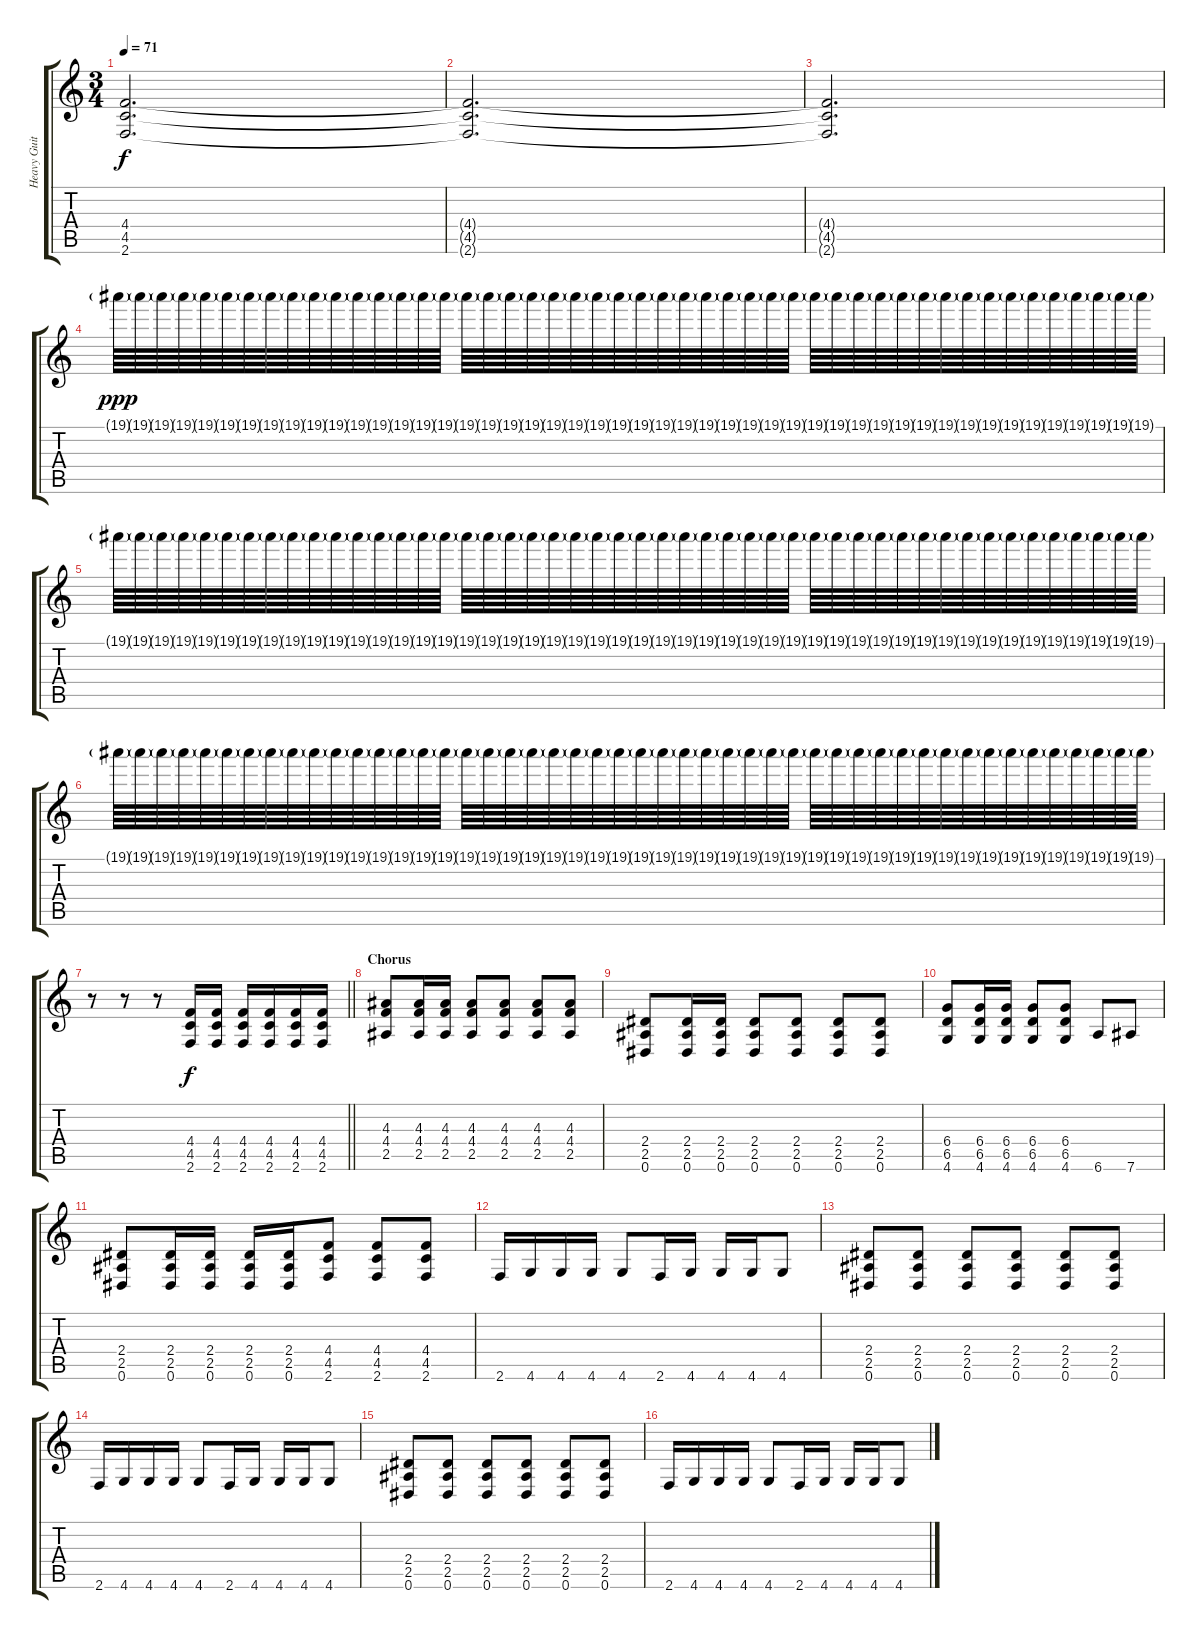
\track ("Heavy Guitar 2" "Heavy Guit") {instrument overdrivenguitar}
\staff {score tabs}
\tuning (Eb4 Bb3 Gb3 Db3 Ab2 Eb2) {hide}
\ts (3 4)
\tempo 71
\clef g2
\ks c
(4.4 4.5 2.6).2{d dy f} |
(4.4{t} 4.5{t} 2.6{t}).2{d} |
(4.4{t} 4.5{t} 2.6{t}).2{d} |
19.1{g}.64{dy ppp volume 3} 19.1{g}.64 19.1{g}.64 19.1{g}.64 19.1{g}.64 19.1{g}.64 19.1{g}.64 19.1{g}.64 19.1{g}.64 19.1{g}.64 19.1{g}.64 19.1{g}.64 19.1{g}.64 19.1{g}.64 19.1{g}.64 19.1{g}.64 19.1{g}.64 19.1{g}.64 19.1{g}.64 19.1{g}.64 19.1{g}.64 19.1{g}.64 19.1{g}.64 19.1{g}.64 19.1{g}.64 19.1{g}.64 19.1{g}.64 19.1{g}.64 19.1{g}.64 19.1{g}.64 19.1{g}.64 19.1{g}.64 19.1{g}.64 19.1{g}.64 19.1{g}.64 19.1{g}.64 19.1{g}.64 19.1{g}.64 19.1{g}.64 19.1{g}.64 19.1{g}.64 19.1{g}.64 19.1{g}.64 19.1{g}.64 19.1{g}.64 19.1{g}.64 19.1{g}.64 19.1{g}.64 |
19.1{g}.64 19.1{g}.64 19.1{g}.64 19.1{g}.64 19.1{g}.64 19.1{g}.64 19.1{g}.64 19.1{g}.64 19.1{g}.64 19.1{g}.64 19.1{g}.64 19.1{g}.64 19.1{g}.64 19.1{g}.64 19.1{g}.64 19.1{g}.64 19.1{g}.64 19.1{g}.64 19.1{g}.64 19.1{g}.64 19.1{g}.64 19.1{g}.64 19.1{g}.64 19.1{g}.64 19.1{g}.64 19.1{g}.64 19.1{g}.64 19.1{g}.64 19.1{g}.64 19.1{g}.64 19.1{g}.64 19.1{g}.64 19.1{g}.64 19.1{g}.64 19.1{g}.64 19.1{g}.64 19.1{g}.64 19.1{g}.64 19.1{g}.64 19.1{g}.64 19.1{g}.64 19.1{g}.64 19.1{g}.64 19.1{g}.64 19.1{g}.64 19.1{g}.64 19.1{g}.64 19.1{g}.64 |
19.1{g}.64 19.1{g}.64 19.1{g}.64 19.1{g}.64 19.1{g}.64 19.1{g}.64 19.1{g}.64 19.1{g}.64 19.1{g}.64 19.1{g}.64 19.1{g}.64 19.1{g}.64 19.1{g}.64 19.1{g}.64 19.1{g}.64 19.1{g}.64 19.1{g}.64 19.1{g}.64 19.1{g}.64 19.1{g}.64 19.1{g}.64 19.1{g}.64 19.1{g}.64 19.1{g}.64 19.1{g}.64 19.1{g}.64 19.1{g}.64 19.1{g}.64 19.1{g}.64 19.1{g}.64 19.1{g}.64 19.1{g}.64 19.1{g}.64 19.1{g}.64 19.1{g}.64 19.1{g}.64 19.1{g}.64 19.1{g}.64 19.1{g}.64 19.1{g}.64 19.1{g}.64 19.1{g}.64 19.1{g}.64 19.1{g}.64 19.1{g}.64 19.1{g}.64 19.1{g}.64 19.1{g}.64 |
\barLineRight lightlight
r.8{volume 13} r.8 r.8 (4.4 4.5 2.6).16{dy f} (4.4 4.5 2.6).16 (4.4 4.5 2.6).16 (4.4 4.5 2.6).16 (4.4 4.5 2.6).16 (4.4 4.5 2.6).16 |
\section ("" "Chorus")
(4.3 4.4 2.5).8 (4.3 4.4 2.5).16 (4.3 4.4 2.5).16 (4.3 4.4 2.5).8 (4.3 4.4 2.5).8 (4.3 4.4 2.5).8 (4.3 4.4 2.5).8 |
(2.4 2.5 0.6).8 (2.4 2.5 0.6).16 (2.4 2.5 0.6).16 (2.4 2.5 0.6).8 (2.4 2.5 0.6).8 (2.4 2.5 0.6).8 (2.4 2.5 0.6).8 |
(6.4 6.5 4.6).8 (6.4 6.5 4.6).16 (6.4 6.5 4.6).16 (6.4 6.5 4.6).8 (6.4 6.5 4.6).8 6.6.8 7.6.8 |
(2.4 2.5 0.6).8 (2.4 2.5 0.6).16 (2.4 2.5 0.6).16 (2.4 2.5 0.6).16 (2.4 2.5 0.6).16 (4.4 4.5 2.6).8 (4.4 4.5 2.6).8 (4.4 4.5 2.6).8 |
2.6.16 4.6.16 4.6.16 4.6.16 4.6.8 2.6.16 4.6.16 4.6.16 4.6.16 4.6.8 |
(2.4 2.5 0.6).8 (2.4 2.5 0.6).8 (2.4 2.5 0.6).8 (2.4 2.5 0.6).8 (2.4 2.5 0.6).8 (2.4 2.5 0.6).8 |
2.6.16 4.6.16 4.6.16 4.6.16 4.6.8 2.6.16 4.6.16 4.6.16 4.6.16 4.6.8 |
(2.4 2.5 0.6).8 (2.4 2.5 0.6).8 (2.4 2.5 0.6).8 (2.4 2.5 0.6).8 (2.4 2.5 0.6).8 (2.4 2.5 0.6).8 |
2.6.16 4.6.16 4.6.16 4.6.16 4.6.8 2.6.16 4.6.16 4.6.16 4.6.16 4.6.8
